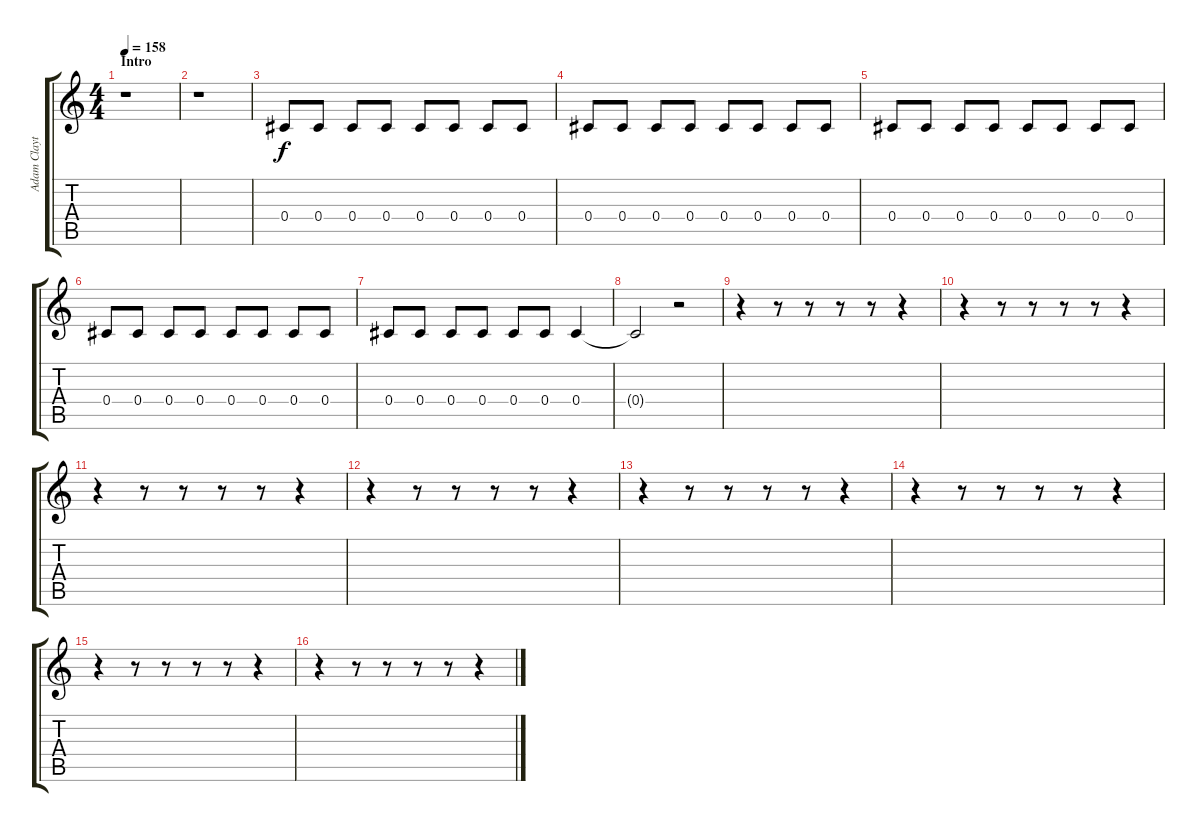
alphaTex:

\track ("Adam Clayton" "Adam Clayt") {instrument electricbassfinger}
\staff {score tabs}
\tuning (Eb4 Bb3 Gb3 Db3 Ab2 Eb2) {hide}
\ts (4 4)
\section ("" "Intro")
\tempo 158
\clef g2
\ks c
r.1{dy f instrument electricbassfinger} |
r.1 |
0.4.8 0.4.8 0.4.8 0.4.8 0.4.8 0.4.8 0.4.8 0.4.8 |
0.4.8 0.4.8 0.4.8 0.4.8 0.4.8 0.4.8 0.4.8 0.4.8 |
0.4.8 0.4.8 0.4.8 0.4.8 0.4.8 0.4.8 0.4.8 0.4.8 |
0.4.8 0.4.8 0.4.8 0.4.8 0.4.8 0.4.8 0.4.8 0.4.8 |
0.4.8 0.4.8 0.4.8 0.4.8 0.4.8 0.4.8 0.4.4 |
0.4{t}.2 r.2 |
r.4 r.8 r.8 r.8 r.8 r.4 |
r.4 r.8 r.8 r.8 r.8 r.4 |
r.4 r.8 r.8 r.8 r.8 r.4 |
r.4 r.8 r.8 r.8 r.8 r.4 |
r.4 r.8 r.8 r.8 r.8 r.4 |
r.4 r.8 r.8 r.8 r.8 r.4 |
r.4 r.8 r.8 r.8 r.8 r.4 |
r.4 r.8 r.8 r.8 r.8 r.4
